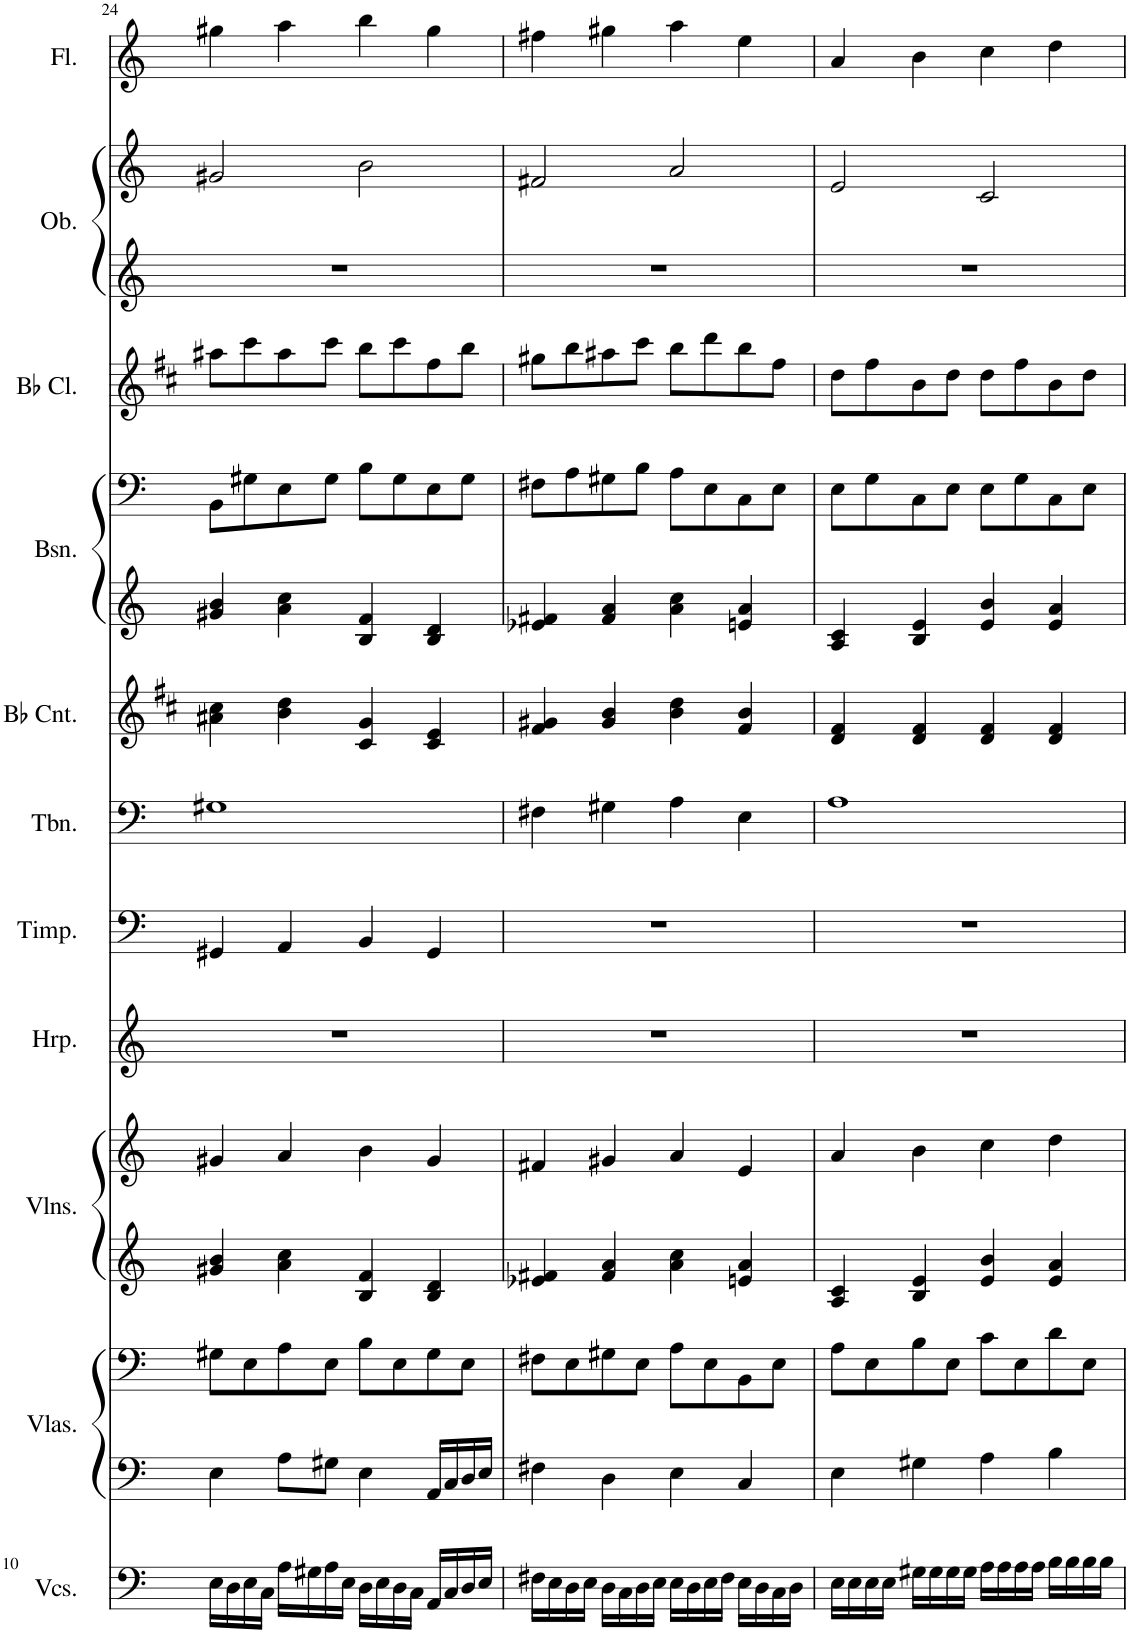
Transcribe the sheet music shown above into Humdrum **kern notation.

**kern	**kern	**kern	**kern	**kern	**kern	**kern	**kern	**kern	**kern	**kern	**kern	**kern	**kern	**kern
*part11	*part10	*part10	*part9	*part9	*part8	*part7	*part6	*part5	*part4	*part4	*part3	*part2	*part2	*part1
*staff15	*staff14	*staff13	*staff12	*staff11	*staff10	*staff9	*staff8	*staff7	*staff6	*staff5	*staff4	*staff3	*staff2	*staff1
*I"Violoncellos	*I"Violas	*	*I"Violins	*	*I"Harp	*I"Timpani	*I"Trombone	*I"Bb Cornet	*I"Bassoon	*	*I"Bb Clarinet	*I"Oboe	*	*I"Flute
*I'Vcs.	*I'Vlas.	*	*I'Vlns.	*	*I'Hrp.	*I'Timp.	*I'Tbn.	*I'Bb Cnt.	*I'Bsn.	*	*I'Bb Cl.	*I'Ob.	*	*I'Fl.
!!LO:PB:g=z
*clefF4	*clefF4	*clefF4	*clefG2	*clefG2	*clefG2	*clefF4	*clefF4	*clefG2	*clefG2	*clefF4	*clefG2	*clefG2	*clefG2	*clefG2
*	*	*	*	*	*	*	*	*Trd1c2	*	*	*Trd1c2	*	*	*
*k[]	*k[]	*k[]	*k[]	*k[]	*k[]	*k[]	*k[]	*k[f#c#]	*k[]	*k[]	*k[f#c#]	*k[]	*k[]	*k[]
*M4/4	*M4/4	*M4/4	*M4/4	*M4/4	*M4/4	*M4/4	*M4/4	*M4/4	*M4/4	*M4/4	*M4/4	*M4/4	*M4/4	*M4/4
=24	=24	=24	=24	=24	=24	=24	=24	=24	=24	=24	=24	=24	=24	=24
16E\LL	4E\	8G#X\L	4g#X/ 4b/	4g#X/	1r	4GG#X/	1G#X	4a#X\ 4cc#\	4g#X/ 4b/	8BB\L	8aa#X\L	1r	2g#X/	4gg#X\
16D\	.	.	.	.	.	.	.	.	.	.	.	.	.	.
16E\	.	8E\	.	.	.	.	.	.	.	8G#X\	8ccc#\	.	.	.
16C\JJ	.	.	.	.	.	.	.	.	.	.	.	.	.	.
16A\LL	8A\L	8A\	4a\ 4cc\	4a/	.	4AA/	.	4b\ 4dd\	4a\ 4cc\	8E\	8aa#\	.	.	4aa\
16G#X\	.	.	.	.	.	.	.	.	.	.	.	.	.	.
16A\	8G#X\J	8E\J	.	.	.	.	.	.	.	8G#\J	8ccc#\J	.	.	.
16E\JJ	.	.	.	.	.	.	.	.	.	.	.	.	.	.
16D\LL	4E\	8B\L	4B/ 4f/	4b\	.	4BB/	.	4c#/ 4g/	4B/ 4f/	8B\L	8bb\L	.	2b\	4bb\
16E\	.	.	.	.	.	.	.	.	.	.	.	.	.	.
16D\	.	8E\	.	.	.	.	.	.	.	8G#\	8ccc#\	.	.	.
16C\JJ	.	.	.	.	.	.	.	.	.	.	.	.	.	.
16AA/LL	16AA/LL	8G#\	4B/ 4d/	4g#/	.	4GG#/	.	4c#/ 4e/	4B/ 4d/	8E\	8ff#\	.	.	4gg#\
16C/	16C/	.	.	.	.	.	.	.	.	.	.	.	.	.
16D/	16D/	8E\J	.	.	.	.	.	.	.	8G#\J	8bb\J	.	.	.
16E/JJ	16E/JJ	.	.	.	.	.	.	.	.	.	.	.	.	.
=25	=25	=25	=25	=25	=25	=25	=25	=25	=25	=25	=25	=25	=25	=25
16F#X\LL	4F#X\	8F#X\L	4e-X/ 4f#X/	4f#X/	1r	1r	4F#X\	4f#/ 4g#X/	4e-X/ 4f#X/	8F#X\L	8gg#X\L	1r	2f#X/	4ff#X\
16E\	.	.	.	.	.	.	.	.	.	.	.	.	.	.
16D\	.	8E\	.	.	.	.	.	.	.	8A\	8bb\	.	.	.
16E\JJ	.	.	.	.	.	.	.	.	.	.	.	.	.	.
16D\LL	4D\	8G#X\	4f#/ 4a/	4g#X/	.	.	4G#X\	4g#/ 4b/	4f#/ 4a/	8G#X\	8aa#X\	.	.	4gg#X\
16C\	.	.	.	.	.	.	.	.	.	.	.	.	.	.
16D\	.	8E\J	.	.	.	.	.	.	.	8B\J	8ccc#\J	.	.	.
16E\JJ	.	.	.	.	.	.	.	.	.	.	.	.	.	.
16E\LL	4E\	8A\L	4a\ 4cc\	4a/	.	.	4A\	4b\ 4dd\	4a\ 4cc\	8A\L	8bb\L	.	2a/	4aa\
16D\	.	.	.	.	.	.	.	.	.	.	.	.	.	.
16E\	.	8E\	.	.	.	.	.	.	.	8E\	8ddd\	.	.	.
16F#\JJ	.	.	.	.	.	.	.	.	.	.	.	.	.	.
16E\LL	4C/	8BB\	4en/ 4a/	4e/	.	.	4E\	4f#/ 4b/	4en/ 4a/	8C\	8bb\	.	.	4ee\
16D\	.	.	.	.	.	.	.	.	.	.	.	.	.	.
16C\	.	8E\J	.	.	.	.	.	.	.	8E\J	8ff#\J	.	.	.
16D\JJ	.	.	.	.	.	.	.	.	.	.	.	.	.	.
=26	=26	=26	=26	=26	=26	=26	=26	=26	=26	=26	=26	=26	=26	=26
16E\LL	4E\	8A\L	4A/ 4c/	4a/	1r	1r	1A	4d/ 4f#/	4A/ 4c/	8E\L	8dd\L	1r	2e/	4a/
16E\	.	.	.	.	.	.	.	.	.	.	.	.	.	.
16E\	.	8E\	.	.	.	.	.	.	.	8G\	8ff#\	.	.	.
16E\JJ	.	.	.	.	.	.	.	.	.	.	.	.	.	.
16G#X\LL	4G#X\	8B\	4B/ 4e/	4b\	.	.	.	4d/ 4f#/	4B/ 4e/	8C\	8b\	.	.	4b\
16G#\	.	.	.	.	.	.	.	.	.	.	.	.	.	.
16G#\	.	8E\J	.	.	.	.	.	.	.	8E\J	8dd\J	.	.	.
16G#\JJ	.	.	.	.	.	.	.	.	.	.	.	.	.	.
16A\LL	4A\	8c\L	4e/ 4b/	4cc\	.	.	.	4d/ 4f#/	4e/ 4b/	8E\L	8dd\L	.	2c/	4cc\
16A\	.	.	.	.	.	.	.	.	.	.	.	.	.	.
16A\	.	8E\	.	.	.	.	.	.	.	8G\	8ff#\	.	.	.
16A\JJ	.	.	.	.	.	.	.	.	.	.	.	.	.	.
16B\LL	4B\	8d\	4e/ 4a/	4dd\	.	.	.	4d/ 4f#/	4e/ 4a/	8C\	8b\	.	.	4dd\
16B\	.	.	.	.	.	.	.	.	.	.	.	.	.	.
16B\	.	8E\J	.	.	.	.	.	.	.	8E\J	8dd\J	.	.	.
16B\JJ	.	.	.	.	.	.	.	.	.	.	.	.	.	.
=	=	=	=	=	=	=	=	=	=	=	=	=	=	=
*-	*-	*-	*-	*-	*-	*-	*-	*-	*-	*-	*-	*-	*-	*-
